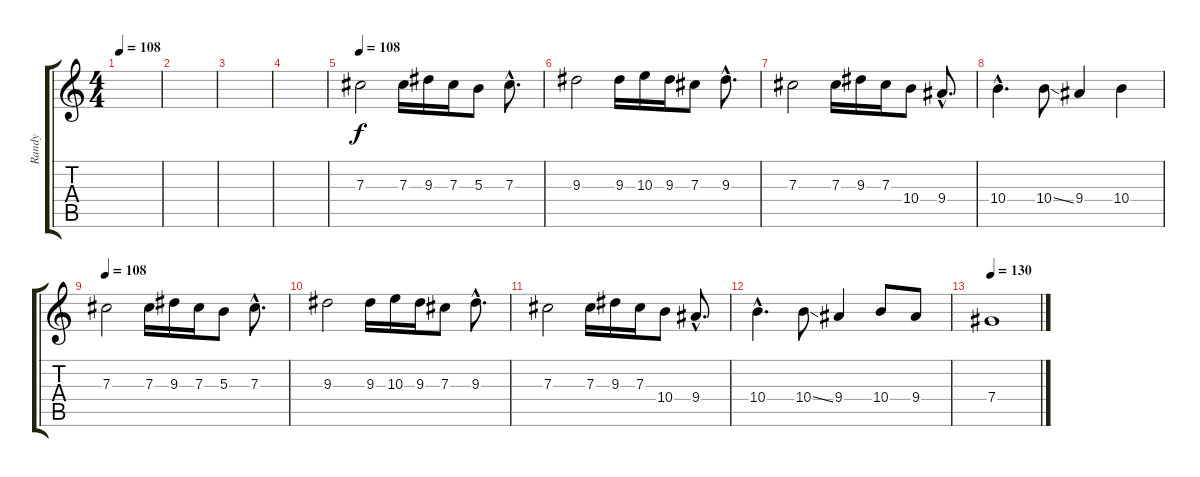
\track ("Randy" "Randy") {instrument distortionguitar}
\staff {score tabs}
\tuning (Eb4 Bb3 Gb3 Db3 Ab2 Eb2) {hide}
\ts (4 4)
\tempo 108
\clef g2
\ks c
|
|
|
|
\tempo 108
7.3.2 7.3.16 9.3.16 7.3.16 5.3.8 7.3{hac}.8{d} |
9.3.2 9.3.16 10.3.16 9.3.16 7.3.8 9.3{hac}.8{d} |
7.3.2 7.3.16 9.3.16 7.3.16 10.4.8 9.4{hac}.8{d} |
10.4{hac}.4{d} 10.4{ss}.8 9.4.4 10.4.4 |
\tempo 108
7.3.2 7.3.16 9.3.16 7.3.16 5.3.8 7.3{hac}.8{d} |
9.3.2 9.3.16 10.3.16 9.3.16 7.3.8 9.3{hac}.8{d} |
7.3.2 7.3.16 9.3.16 7.3.16 10.4.8 9.4{hac}.8{d} |
10.4{hac}.4{d} 10.4{ss}.8 9.4.4 10.4.8 9.4.8 |
\tempo 130
7.4.1
